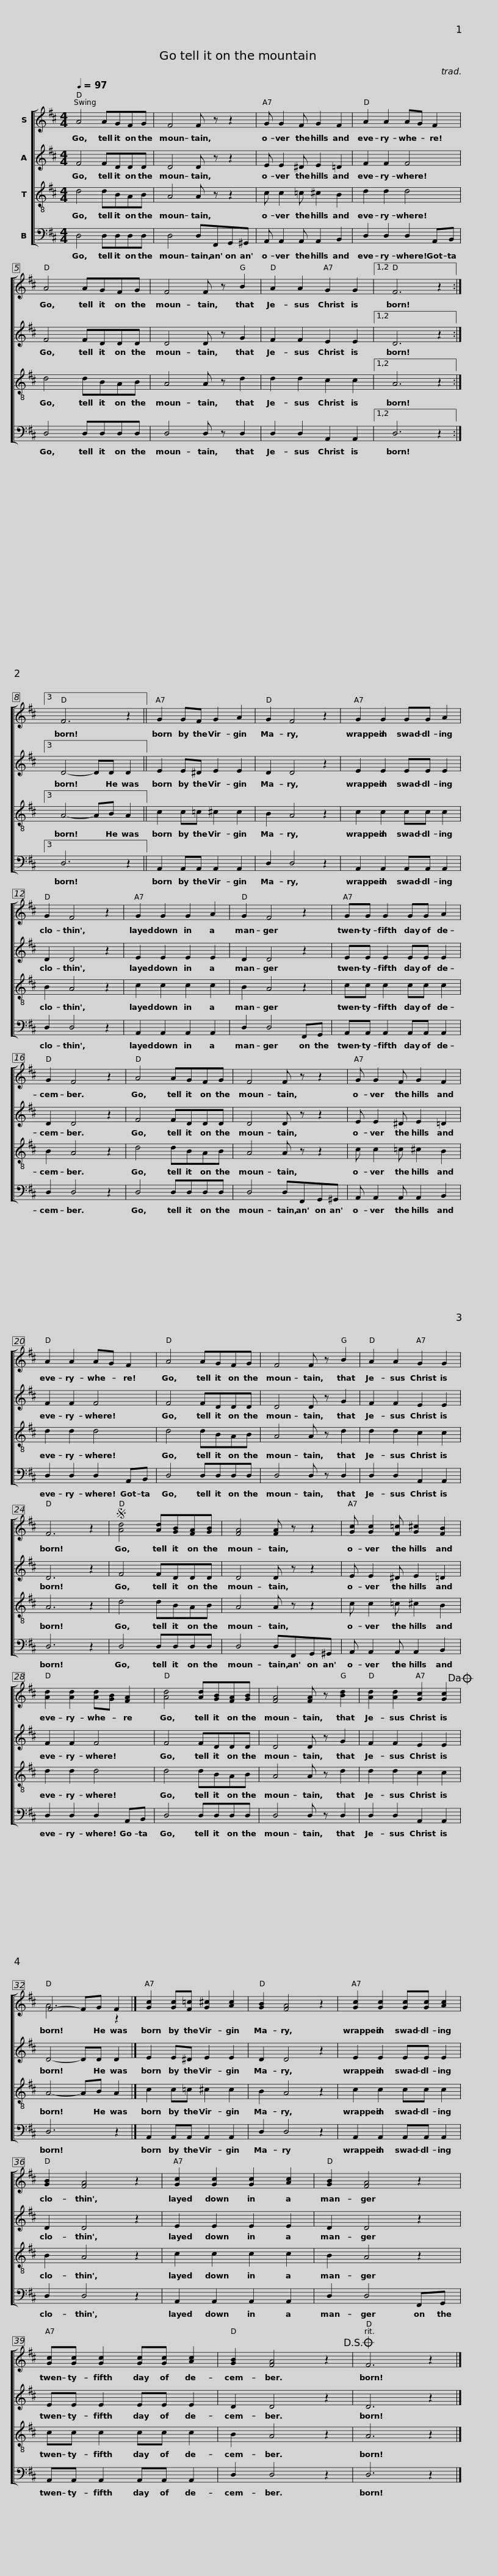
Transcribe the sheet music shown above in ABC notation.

X:1
%%score [ ( 1 2 ) 3 4 5 ]
L:1/8
Q:1/4=97
M:4/4
I:linebreak $
K:D
V:1 treble
V:2 treble
V:3 treble
V:4 treble-8
V:5 bass
V:1
 A4 AGFG | F4 F z z2 | G G2 F G2 F2 | A2 A2 AG F2 |$ A4 AGFG | %5
 F4 F z B2 | A2 A2 G2 G2 |1,2 F6 z2 :|3 F6 z2 ||$ G2 GF G2 A2 | %10
 G2 F4 z2 | G2 G2 GG A2 | G2 F4 z2 |$ G2 G2 G2 A2 | G2 F4 z2 | %15
 GG G2 GG A2 | G2 F4 z2 |$ A4 AGFG | F4 F z z2 | G G2 F G2 F2 | %20
 A2 A2 AG F2 |$ A4 AGFG | F4 F z B2 | A2 A2 G2 G2 | F6 z2 |$ %25
S [Ad]4 [Ad][GB][FA][GB] | [FA]4 [FA] z z2 | [Gc] [Gc]2 [F=c] [G^c]2 [FB]2 | [Ad]2 [Ad]2 [Ad][GB] [FA]2 |$ [Ad]4 [Ad][GB][FA][GB] | %30
 [FA]4 [FA] z [Bd]2 | [Ad]2 [Ad]2 [Gc]2 [Gc]2!dacoda! | F4- FG F2 |]$ [Gc]2 [Gc][F=c] [G^c]2 [Ac]2 | [GB]2 [FA]4 z2 | %35
 [Gc]2 [Gc]2 [Gc][Gc] [Ac]2 | [GB]2 [FA]4 z2 |$ [Gc]2 [Gc]2 [Gc]2 [Ac]2 | [GB]2 [FA]4 z2 | [Gc][Gc] [Gc]2 [Gc][Gc] [Ac]2 | %40
 [GB]2 [FA]4 z2!D.S.! |$O F6 z2 |] %42
V:2
 x8 | x8 | x8 | x8 |$ x8 | %5
 x8 | x8 |1,2 x8 :|3 x8 ||$ x8 | %10
 x8 | x8 | x8 |$ x8 | x8 | %15
 x8 | x8 |$ x8 | x8 | x8 | %20
 x8 |$ x8 | x8 | x8 | x8 |$ %25
 x8 | x8 | x8 | x8 |$ x8 | %30
 x8 | x8 | A6 z2 |]$ x8 | x8 | %35
 x8 | x8 |$ x8 | x8 | x8 | %40
 x8 |$ x8 |] %42
V:3
 F4 FDDD | D4 D z z2 | E E2 ^D E2 =D2 | F2 F2 F4 |$ F4 FDDD | %5
 D4 D z G2 | F2 F2 E2 E2 |1,2 D6 z2 :|3 D4- DD D2 ||$ E2 E^D E2 E2 | %10
 D2 D4 z2 | E2 E2 EE E2 | D2 D4 z2 |$ E2 E2 E2 E2 | D2 D4 z2 | %15
 EE E2 EE E2 | D2 D4 z2 |$ F4 FDDD | D4 D z z2 | E E2 ^D E2 =D2 | %20
 F2 F2 F4 |$ F4 FDDD | D4 D z G2 | F2 F2 E2 E2 | D6 z2 |$ %25
 F4 FDDD | D4 D z z2 | E E2 ^D E2 =D2 | F2 F2 F4 |$ F4 FDDD | %30
 D4 D z G2 | F2 F2 E2 E2 | D4- DD D2 |]$ E2 E^D E2 E2 | D2 D4 z2 | %35
 E2 E2 EE E2 | D2 D4 z2 |$ E2 E2 E2 E2 | D2 D4 z2 | EE E2 EE E2 | %40
 D2 D4 z2 |$ D6 z2 |] %42
V:4
 d4 dBAB | A4 A z z2 | c c2 =c ^c2 B2 | d2 d2 d4 |$ d4 dBAB | %5
 A4 A z d2 | d2 d2 c2 c2 |1,2 A6 z2 :|3 A4- AB A2 ||$ c2 c=c ^c2 c2 | %10
 B2 A4 z2 | c2 c2 cc c2 | B2 A4 z2 |$ c2 c2 c2 c2 | B2 A4 z2 | %15
 cc c2 cc c2 | B2 A4 z2 |$ d4 dBAB | A4 A z z2 | c c2 =c ^c2 B2 | %20
 d2 d2 d4 |$ d4 dBAB | A4 A z d2 | d2 d2 c2 c2 | A6 z2 |$ %25
 d4 dBAB | A4 A z z2 | c c2 =c ^c2 B2 | d2 d2 d4 |$ d4 dBAB | %30
 A4 A z d2 | d2 d2 c2 c2 | A4- AB A2 |]$ c2 c=c ^c2 c2 | B2 A4 z2 | %35
 c2 c2 cc c2 | B2 A4 z2 |$ c2 c2 c2 c2 | B2 A4 z2 | cc c2 cc c2 | %40
 B2 A4 z2 |$ A6 z2 |] %42
V:5
 D,4 D,D,D,D, | D,4 D,F,,G,,^G,, | A,, A,,2 A,, A,,2 B,,2 | D,2 D,2 D,2 A,,B,, |$ D,4 D,D,D,D, | %5
 D,4 D, z D,2 | D,2 D,2 A,,2 A,,2 |1,2 D,6 z2 :|3 D,6 z2 ||$ A,,2 A,,A,, A,,2 A,,2 | %10
 D,2 D,4 z2 | A,,2 A,,2 A,,A,, A,,2 | D,2 D,4 z2 |$ A,,2 A,,2 A,,2 A,,2 | D,2 D,4 F,,G,, | %15
 A,,A,, A,,2 A,,A,, A,,2 | D,2 D,4 z2 |$ D,4 D,D,D,D, | D,4 D,F,,G,,^G,, | A,, A,,2 A,, A,,2 B,,2 | %20
 D,2 D,2 D,2 A,,B,, |$ D,4 D,D,D,D, | D,4 D, z D,2 | D,2 D,2 A,,2 A,,2 | D,6 z2 |$ %25
 D,4 D,D,D,D, | D,4 D,F,,G,,^G,, | A,, A,,2 A,, A,,2 B,,2 | D,2 D,2 D,2 A,,B,, |$ D,4 D,D,D,D, | %30
 D,4 D, z D,2 | D,2 D,2 A,,2 A,,2 | D,6 z2 |]$ A,,2 A,,A,, A,,2 A,,2 | D,2 D,4 z2 | %35
 A,,2 A,,2 A,,A,, A,,2 | D,2 D,4 z2 |$ A,,2 A,,2 A,,2 A,,2 | D,2 D,4 F,,G,, | A,,A,, A,,2 A,,A,, A,,2 | %40
 D,2 D,4 z2 |$ D,6 z2 |] %42
